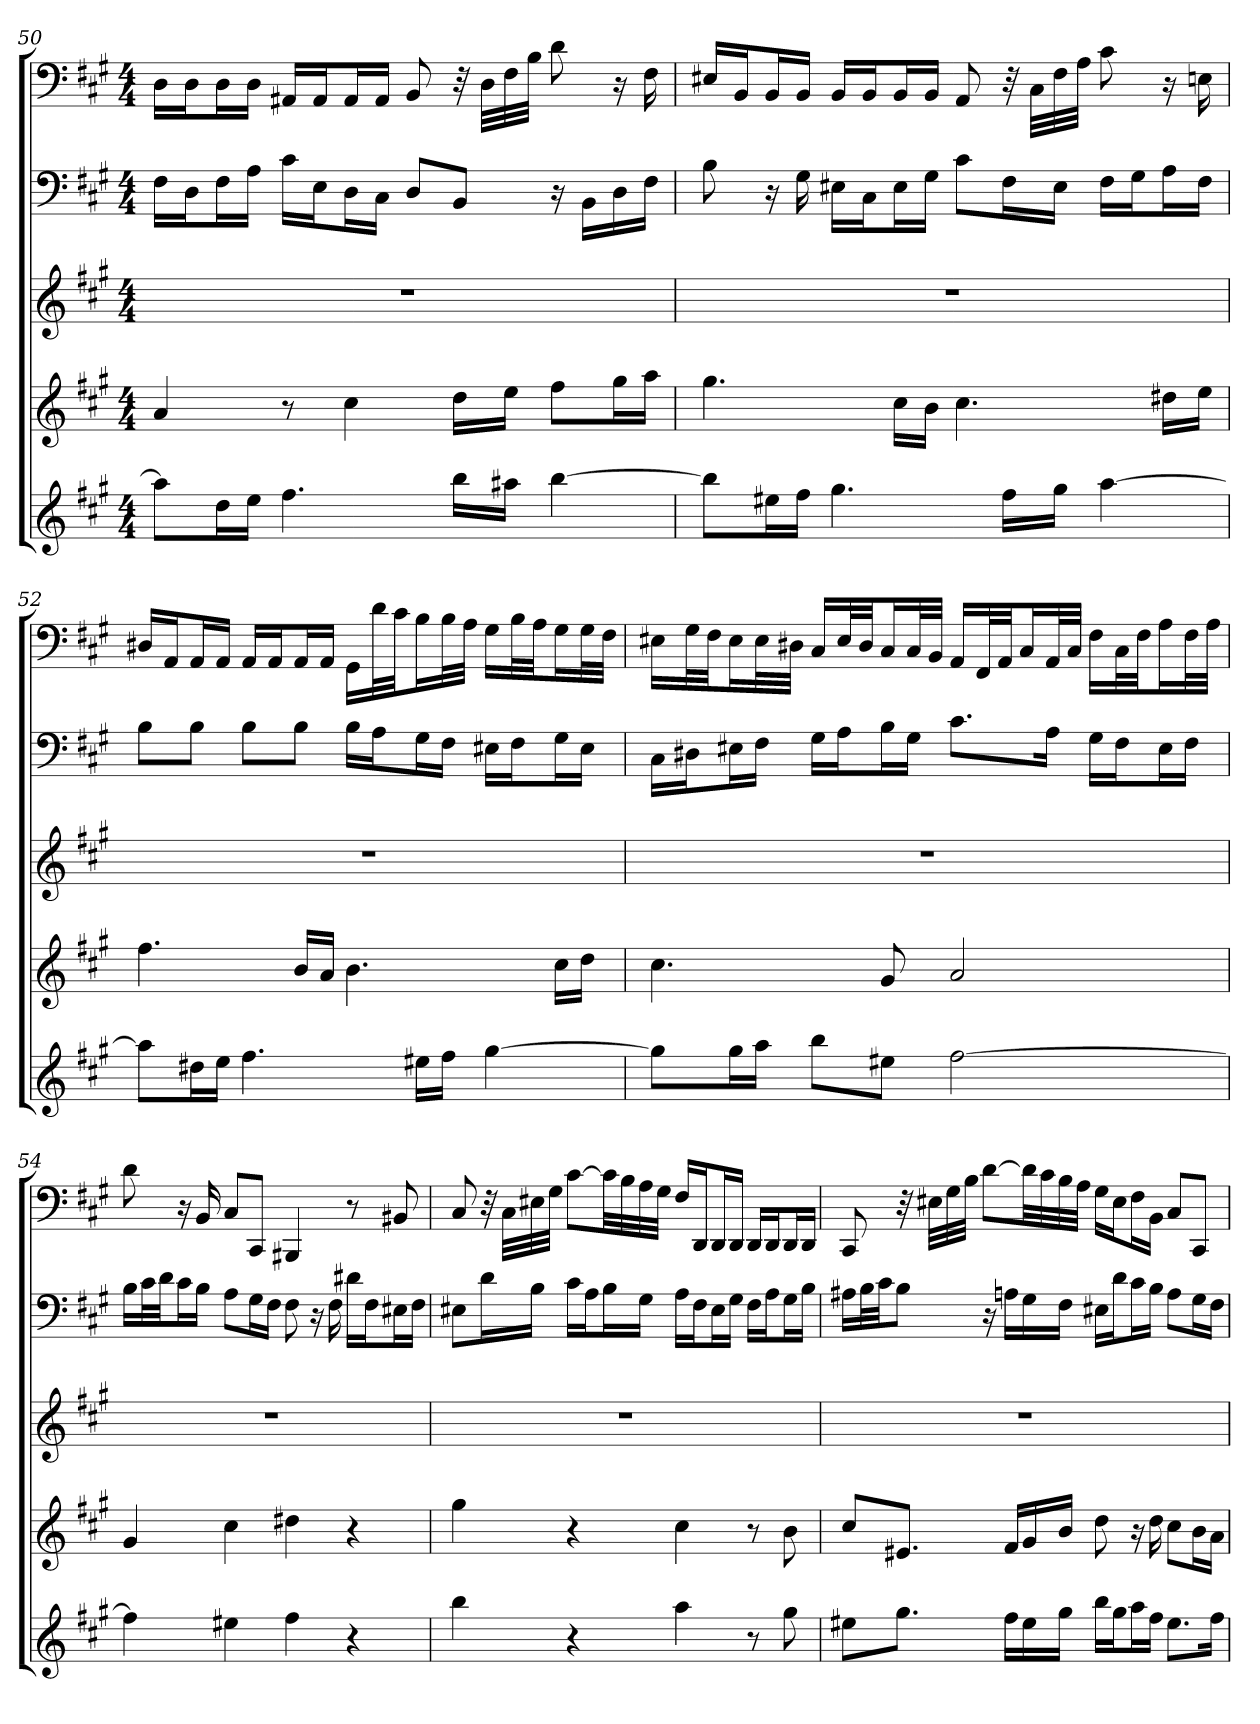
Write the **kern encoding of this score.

**kern	**kern	**kern	**kern	**kern
*part5	*part4	*part3	*part2	*part1
*staff5	*staff4	*staff3	*staff2	*staff1
*clefG2	*clefG2	*clefG2	*clefF4	*clefF4
*k[f#c#g#]	*k[f#c#g#]	*k[f#c#g#]	*k[f#c#g#]	*k[f#c#g#]
*f#:	*f#:	*f#:	*f#:	*f#:
*M4/4	*M4/4	*M4/4	*M4/4	*M4/4
=50	=50	=50	=50	=50
8aa\L]	4a	1r	16F#\LL	16D\LL
.	.	.	16D\J	16D\J
16dd\L	.	.	16F#\L	16D\L
16ee\JJ	.	.	16A\JJ	16D\JJ
4.ff#	8r	.	16c#\LL	16AA#X/LL
.	.	.	16E\J	16AA#/J
.	4cc#	.	16D\L	16AA#/L
.	.	.	16C#\JJ	16AA#/JJ
.	.	.	8D/L	8BB
16bb\LL	16dd\LL	.	8BB/J	32r
.	.	.	.	32D\LLL
16aa#X\JJ	16ee\JJ	.	.	32F#\
.	.	.	.	32B\JJJ
[4bb	8ff#\L	.	16r	8d
.	.	.	16BB\LL	.
.	16gg#\L	.	16D\	16r
.	16aa\JJ	.	16F#\JJ	16F#
=51	=51	=51	=51	=51
8bb\L]	4.gg#	1r	8B	16E#X/LL
.	.	.	.	16BB/J
16ee#X\L	.	.	16r	16BB/L
16ff#\JJ	.	.	16G#	16BB/JJ
4.gg#	.	.	16E#X\LL	16BB/LL
.	.	.	16C#\J	16BB/J
.	16cc#\LL	.	16E#\L	16BB/L
.	16b\JJ	.	16G#\JJ	16BB/JJ
.	4.cc#	.	8c#\L	8AA
16ff#\LL	.	.	16F#\L	32r
.	.	.	.	32C#\LLL
16gg#\JJ	.	.	16E#\JJ	32F#\
.	.	.	.	32A\JJJ
[4aa	.	.	16F#\LL	8c#
.	.	.	16G#\J	.
.	16dd#X\LL	.	16A\L	16r
.	16ee\JJ	.	16F#\JJ	16En
=52	=52	=52	=52	=52
8aa\L]	4.ff#	1r	8B\L	16D#X/LL
.	.	.	.	16AA/J
16dd#X\L	.	.	8B\J	16AA/L
16ee\JJ	.	.	.	16AA/JJ
4.ff#	.	.	8B\L	16AA/LL
.	.	.	.	16AA/J
.	16b/LL	.	8B\J	16AA/L
.	16a/JJ	.	.	16AA/JJ
.	4.b	.	16B\LL	16GG#\LL
.	.	.	16A\J	32d\L
.	.	.	.	32c#\JJ
16ee#X\LL	.	.	16G#\L	16B\L
16ff#\JJ	.	.	16F#\JJ	32B\L
.	.	.	.	32A\JJJ
[4gg#	.	.	16E#X\LL	16G#\LL
.	.	.	16F#\J	32B\L
.	.	.	.	32A\JJ
.	16cc#\LL	.	16G#\L	16G#\L
.	16dd\JJ	.	16E#\JJ	32G#\L
.	.	.	.	32F#\JJJ
=53	=53	=53	=53	=53
8gg#\L]	4.cc#	1r	16C#\LL	16E#X\LL
.	.	.	16D#X\J	32G#\L
.	.	.	.	32F#\JJ
16gg#\L	.	.	16E#X\L	16E#\L
16aa\JJ	.	.	16F#\JJ	32E#\L
.	.	.	.	32D#X\JJJ
8bb\L	.	.	16G#\LL	16C#/LL
.	.	.	16A\J	32E#/L
.	.	.	.	32D#/JJ
8ee#X\J	8g#	.	16B\L	16C#/L
.	.	.	16G#\JJ	32C#/L
.	.	.	.	32BB/JJJ
[2ff#	2a	.	8.c#\L	16AA/LL
.	.	.	.	32FF#/L
.	.	.	.	32AA/JJ
.	.	.	.	16C#/L
.	.	.	16A\Jk	32AA/L
.	.	.	.	32C#/JJJ
.	.	.	16G#\LL	16F#\LL
.	.	.	16F#\J	32C#\L
.	.	.	.	32F#\JJ
.	.	.	16E#\L	16A\L
.	.	.	16F#\JJ	32F#\L
.	.	.	.	32A\JJJ
=54	=54	=54	=54	=54
4ff#]	4g#	1r	16B\LL	8d
.	.	.	32c#\L	.
.	.	.	32d\JJ	.
.	.	.	16c#\L	16r
.	.	.	16B\JJ	16BB
4ee#X	4cc#	.	8A\L	8C#/L
.	.	.	16G#\L	8CC#/J
.	.	.	16F#\JJ	.
4ff#	4dd#X	.	8F#	4BBB#X
.	.	.	16r	.
.	.	.	16F#	.
4r	4r	.	16d#X\LL	8r
.	.	.	16F#\J	.
.	.	.	16E#X\L	8BB#X
.	.	.	16F#\JJ	.
=55	=55	=55	=55	=55
4bb	4gg#	1r	8E#X\L	8C#
.	.	.	16d\L	32r
.	.	.	.	32C#\LLL
.	.	.	16B\JJ	32E#X\
.	.	.	.	32G#\JJJ
4r	4r	.	16c#\LL	[8c#\L
.	.	.	16A\J	.
.	.	.	16B\L	32c#\LL]
.	.	.	.	32B\
.	.	.	16G#\JJ	32A\
.	.	.	.	32G#\JJJ
4aa	4cc#	.	16A\LL	16F#/LL
.	.	.	16F#\J	16DD/J
.	.	.	16E#\L	16DD/L
.	.	.	16G#\JJ	16DD/JJ
8r	8r	.	16F#\LL	16DD/LL
.	.	.	16A\J	16DD/J
8gg#	8b	.	16G#\L	16DD/L
.	.	.	16B\JJ	16DD/JJ
=56	=56	=56	=56	=56
8ee#X\L	8cc#/L	1r	16A#X\LL	8CC#
.	.	.	32B\L	.
.	.	.	32c#\JJ	.
8.gg#\J	8.e#X/J	.	8B\J	32r
.	.	.	.	32E#X\LLL
.	.	.	.	32G#\
.	.	.	.	32B\JJJ
.	.	.	16r	[8d\L
16ff#\LL	16f#/LL	.	16An\LL	.
16ee#\	16g#/	.	16G#\	32d\LL]
.	.	.	.	32c#\
16gg#\JJ	16b/JJ	.	16F#\JJ	32B\
.	.	.	.	32A\JJJ
16bb\LL	8dd	.	16E#X\LL	16G#\LL
16gg#\J	.	.	16d\J	16E#\J
16aa\L	16r	.	16c#\L	16F#\L
16ff#\JJ	16dd	.	16B\JJ	16BB\JJ
8.ee#\L	8cc#\L	.	8A\L	8C#/L
.	16b\L	.	16G#\L	8CC#/J
16ff#\Jk	16a\JJ	.	16F#\JJ	.
=	=	=	=	=
*-	*-	*-	*-	*-
